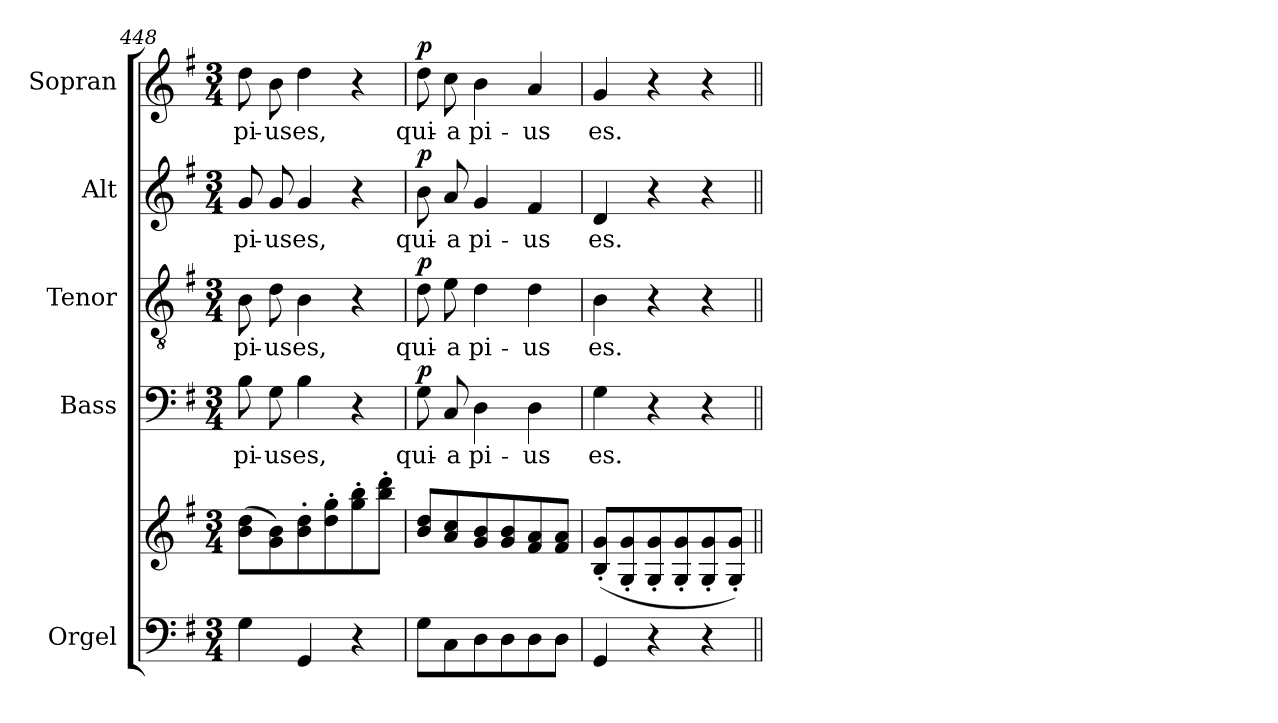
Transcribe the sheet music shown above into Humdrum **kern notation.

**kern	**kern	**kern	**text	**dynam	**kern	**text	**dynam	**kern	**text	**dynam	**kern	**text	**dynam
*part5	*part5	*part4	*part4	*part4	*part3	*part3	*part3	*part2	*part2	*part2	*part1	*part1	*part1
*staff6	*staff5	*staff4	*staff4	*staff4	*staff3	*staff3	*staff3	*staff2	*staff2	*staff2	*staff1	*staff1	*staff1
*I"Orgel	*	*I"Bass	*	*	*I"Tenor	*	*	*I"Alt	*	*	*I"Sopran	*	*
*I'Org.	*	*I'B.	*	*	*I'T.	*	*	*I'A.	*	*	*I'S.	*	*
*clefF4	*clefG2	*clefF4	*	*	*clefGv2	*	*	*clefG2	*	*	*clefG2	*	*
*k[f#]	*k[f#]	*k[f#]	*	*	*k[f#]	*	*	*k[f#]	*	*	*k[f#]	*	*
*G:	*G:	*G:	*	*	*G:	*	*	*G:	*	*	*G:	*	*
*M3/4	*M3/4	*M3/4	*	*	*M3/4	*	*	*M3/4	*	*	*M3/4	*	*
=448	=448	=448	=448	=448	=448	=448	=448	=448	=448	=448	=448	=448	=448
!	!	!	!LO:LY:b	!	!	!LO:LY:b	!	!	!LO:LY:b	!	!	!LO:LY:b	!
4G\	(>8b\ 8dd\L	8B\	pi-	.	8B\	pi-	.	8g/	pi-	.	8dd\	pi-	.
!	!	!	!LO:LY:b	!	!	!LO:LY:b	!	!	!LO:LY:b	!	!	!LO:LY:b	!
.	8g\ 8b\)	8G\	-us	.	8d\	-us	.	8g/	-us	.	8b\	-us	.
!	!	!	!LO:LY:b	!	!	!LO:LY:b	!	!	!LO:LY:b	!	!	!LO:LY:b	!
4GG/	8b\'> 8dd\'>	4B\	es,	.	4B\	es,	.	4g/	es,	.	4dd\	es,	.
.	8dd\'> 8gg\'>	.	.	.	.	.	.	.	.	.	.	.	.
4r	8gg\'> 8bb\'>	4r	.	.	4r	.	.	4r	.	.	4r	.	.
.	8bb\'> 8ddd\'>J	.	.	.	.	.	.	.	.	.	.	.	.
=449	=449	=449	=449	=449	=449	=449	=449	=449	=449	=449	=449	=449	=449
!	!	!	!LO:LY:b	!LO:DY:a	!	!LO:LY:b	!LO:DY:a	!	!LO:LY:b	!LO:DY:a	!	!LO:LY:b	!LO:DY:a
8G\L	8b/ 8dd/L	8G\	qui-	p	8d\	qui-	p	8b\	qui-	p	8dd\	qui-	p
!	!	!	!LO:LY:b	!	!	!LO:LY:b	!	!	!LO:LY:b	!	!	!LO:LY:b	!
8C\	8a/ 8cc/	8C/	-a	.	8e\	-a	.	8a/	-a	.	8cc\	-a	.
!	!	!	!LO:LY:b	!	!	!LO:LY:b	!	!	!LO:LY:b	!	!	!LO:LY:b	!
8D\	8g/ 8b/	4D\	pi-	.	4d\	pi-	.	4g/	pi-	.	4b\	pi-	.
8D\	8g/ 8b/	.	.	.	.	.	.	.	.	.	.	.	.
!	!	!	!LO:LY:b	!	!	!LO:LY:b	!	!	!LO:LY:b	!	!	!LO:LY:b	!
8D\	8f#/ 8a/	4D\	-us	.	4d\	-us	.	4f#/	-us	.	4a/	-us	.
8D\J	8f#/ 8a/J	.	.	.	.	.	.	.	.	.	.	.	.
=450	=450	=450	=450	=450	=450	=450	=450	=450	=450	=450	=450	=450	=450
!	!	!	!LO:LY:b	!	!	!LO:LY:b	!	!	!LO:LY:b	!	!	!LO:LY:b	!
4GG/	(<8B/'< 8g/'<L	4G\	es.	.	4B\	es.	.	4d/	es.	.	4g/	es.	.
.	8G/'< 8g/'<	.	.	.	.	.	.	.	.	.	.	.	.
4r	8G/'< 8g/'<	4r	.	.	4r	.	.	4r	.	.	4r	.	.
.	8G/'< 8g/'<	.	.	.	.	.	.	.	.	.	.	.	.
4r	8G/'< 8g/'<	4r	.	.	4r	.	.	4r	.	.	4r	.	.
.	8G/'< 8g/'<J)	.	.	.	.	.	.	.	.	.	.	.	.
=||	=||	=||	=||	=||	=||	=||	=||	=||	=||	=||	=||	=||	=||
*-	*-	*-	*-	*-	*-	*-	*-	*-	*-	*-	*-	*-	*-
